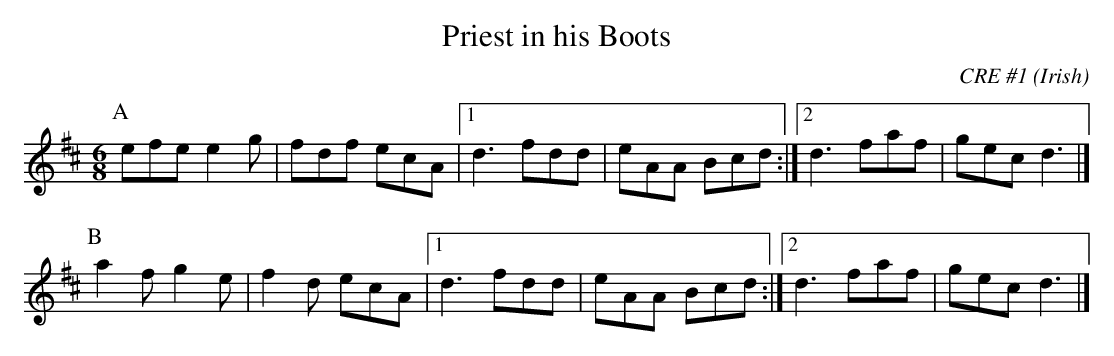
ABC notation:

X:1
T:Priest in his Boots
M:6/8
C:CRE #1
O:Irish
K:D
P:A
efe e2g | fdf ecA |1 d3 fdd  | eAA Bcd :|2 d3 faf | gec d3 |]
P:B
a2f g2e | f2d ecA |1 d3 fdd | eAA Bcd :|2 d3 faf | gec d3 |]
